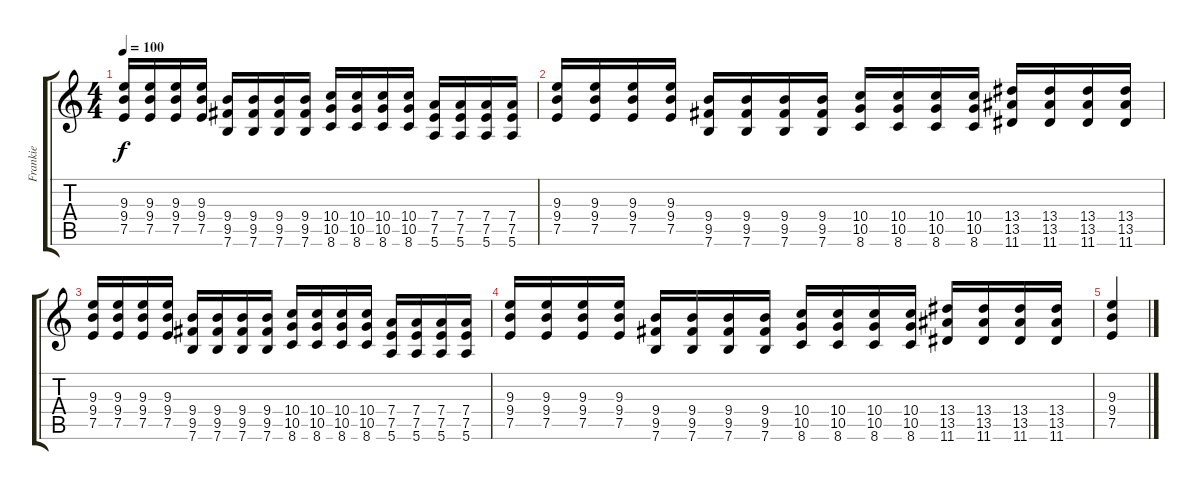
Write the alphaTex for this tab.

\track ("Frankie" "Frankie") {instrument distortionguitar}
\staff {score tabs}
\tuning (E4 B3 G3 D3 A2 E2) {hide}
\ts (4 4)
\tempo 100
\clef g2
\ks c
(9.3 9.4 7.5).16{dy f} (9.3 9.4 7.5).16 (9.3 9.4 7.5).16 (9.3 9.4 7.5).16 (9.4 9.5 7.6).16 (9.4 9.5 7.6).16 (9.4 9.5 7.6).16 (9.4 9.5 7.6).16 (10.4 10.5 8.6).16 (10.4 10.5 8.6).16 (10.4 10.5 8.6).16 (10.4 10.5 8.6).16 (7.4 7.5 5.6).16 (7.4 7.5 5.6).16 (7.4 7.5 5.6).16 (7.4 7.5 5.6).16 |
(9.3 9.4 7.5).16 (9.3 9.4 7.5).16 (9.3 9.4 7.5).16 (9.3 9.4 7.5).16 (9.4 9.5 7.6).16 (9.4 9.5 7.6).16 (9.4 9.5 7.6).16 (9.4 9.5 7.6).16 (10.4 10.5 8.6).16 (10.4 10.5 8.6).16 (10.4 10.5 8.6).16 (10.4 10.5 8.6).16 (13.4 13.5 11.6).16 (13.4 13.5 11.6).16 (13.4 13.5 11.6).16 (13.4 13.5 11.6).16 |
(9.3 9.4 7.5).16 (9.3 9.4 7.5).16 (9.3 9.4 7.5).16 (9.3 9.4 7.5).16 (9.4 9.5 7.6).16 (9.4 9.5 7.6).16 (9.4 9.5 7.6).16 (9.4 9.5 7.6).16 (10.4 10.5 8.6).16 (10.4 10.5 8.6).16 (10.4 10.5 8.6).16 (10.4 10.5 8.6).16 (7.4 7.5 5.6).16 (7.4 7.5 5.6).16 (7.4 7.5 5.6).16 (7.4 7.5 5.6).16 |
(9.3 9.4 7.5).16 (9.3 9.4 7.5).16 (9.3 9.4 7.5).16 (9.3 9.4 7.5).16 (9.4 9.5 7.6).16 (9.4 9.5 7.6).16 (9.4 9.5 7.6).16 (9.4 9.5 7.6).16 (10.4 10.5 8.6).16 (10.4 10.5 8.6).16 (10.4 10.5 8.6).16 (10.4 10.5 8.6).16 (13.4 13.5 11.6).16 (13.4 13.5 11.6).16 (13.4 13.5 11.6).16 (13.4 13.5 11.6).16 |
(9.3 9.4 7.5).4
